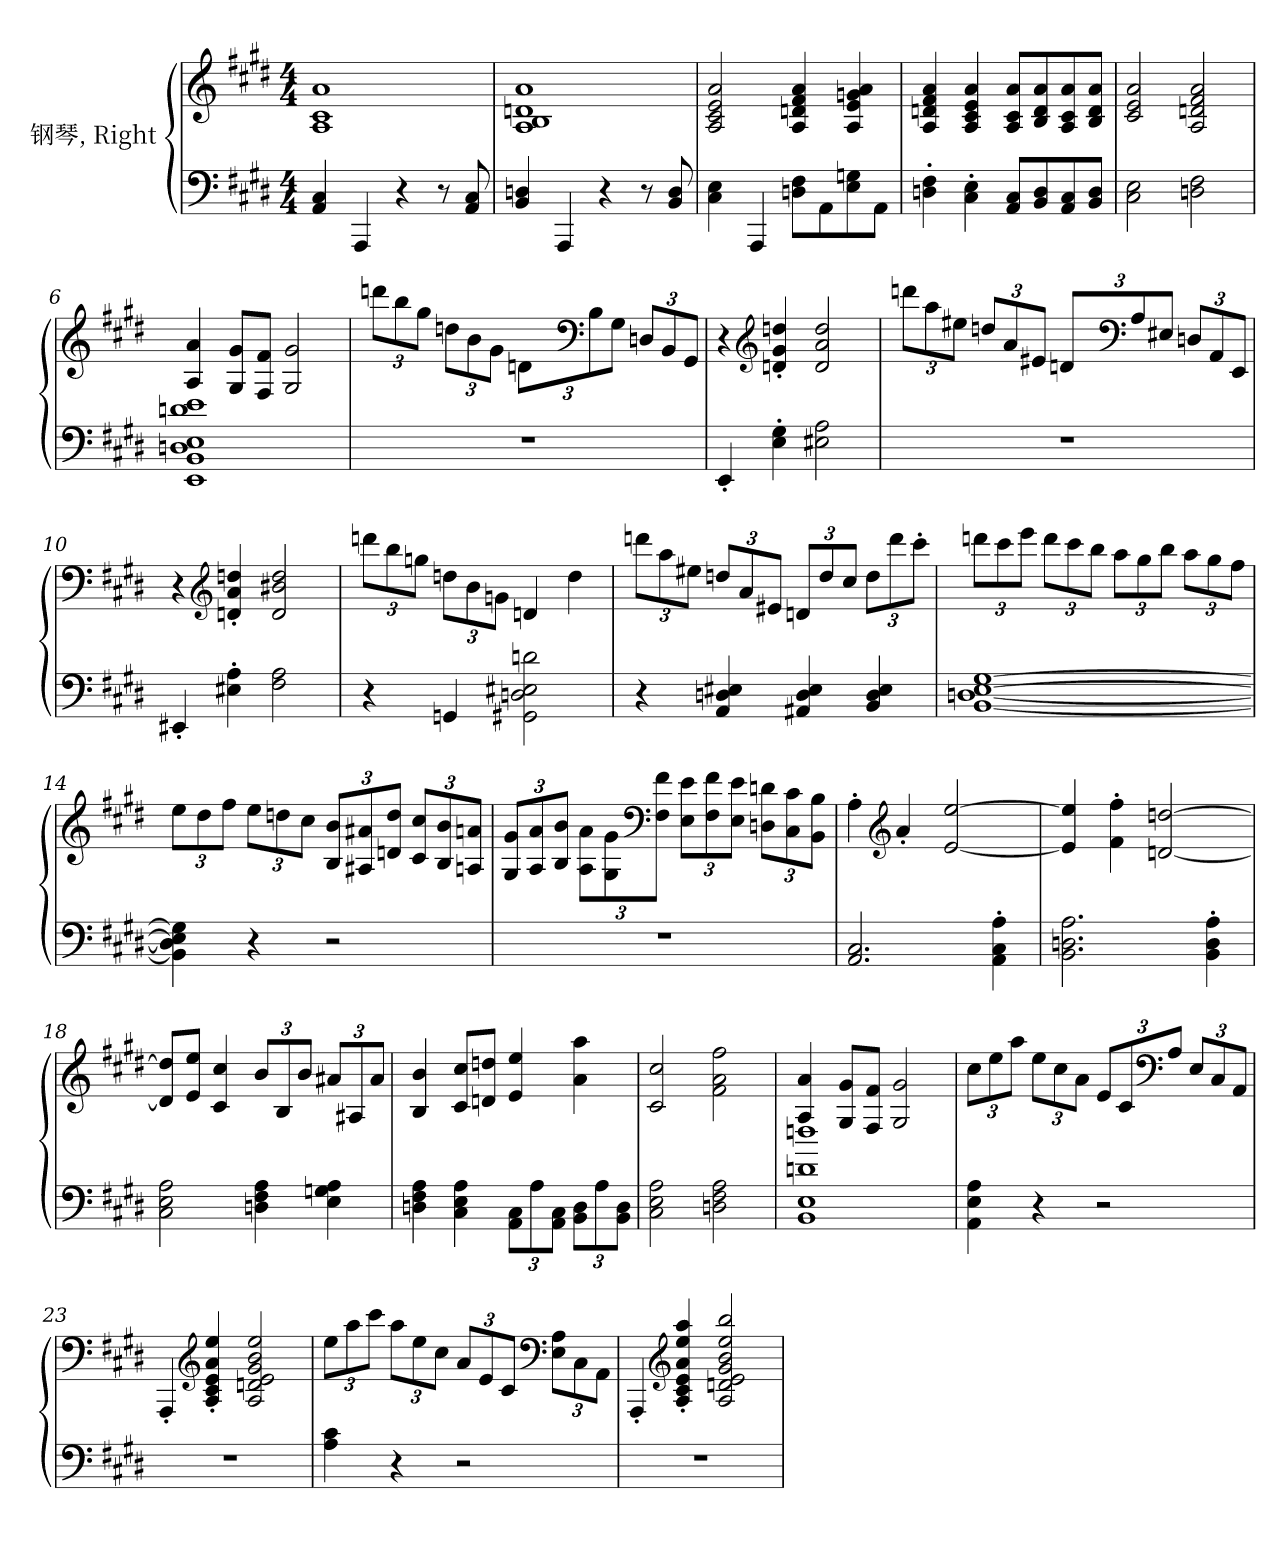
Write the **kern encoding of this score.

**kern	**kern
*part1	*part1
*staff2	*staff1
*I"钢琴, Right	*
*clefF4	*clefG2
*k[f#c#g#d#]	*k[f#c#g#d#]
*M4/4	*M4/4
*MM130	*MM130
=1	=1
4AA/ 4C#/	1A 1c# 1a
4AAA/	.
4r	.
8r	.
8AA/ 8C#/	.
=2	=2
4BB/ 4Dn/	1A 1B 1dn 1a
4AAA/	.
4r	.
8r	.
8BB/ 8D/	.
=3	=3
4C#\ 4E\	2A/ 2c#/ 2e/ 2a/
4AAA/	.
8Dn\ 8F#\L	4A/ 4dn/ 4f#/ 4a/
8AA\	.
8E\ 8Gn\	4A/ 4e/ 4gn/ 4a/
8AA\J	.
=4	=4
*	*MM134
4Dn\' 4F#\'	4A/ 4dn/ 4f#/ 4a/
*	*MM131
4C#\' 4E\'	4A/ 4c#/ 4e/ 4a/
*	*MM125
8AA/ 8C#/L	8A/ 8c#/ 8a/L
8BB/ 8D/	8B/ 8d/ 8a/
*	*MM120
8AA/ 8C#/	8A/ 8c#/ 8a/
8BB/ 8D/J	8B/ 8d/ 8a/J
=5	=5
2C#\ 2E\	2c#/ 2e/ 2a/
2Dn\ 2F#\	2A/ 2dn/ 2f#/ 2a/
=6	=6
1EE 1BB 1Dn 1E 1dn 1e	4A/ 4a/
.	8G#/ 8g#/L
.	8F#/ 8f#/J
.	2G#/ 2g#/
!!LO:LB:g=z
=7	=7
*	*Xbrackettup
*	*MM80
1r	12dddn\L
.	12bb\
.	12gg#\J
.	12ddn\L
.	12b\
.	12g#\J
.	12dn\L
*	*clefF4
.	12B\
.	12G#\J
.	12Dn/L
*	*MM130
.	12BB/
.	12GG#/J
=8	=8
*	*MM134
4EE'/	4r
*	*clefG2
4E\' 4G#\'	4dn/' 4g#/' 4ddn/'
*	*MM130
2E#X\ 2A\	2d/ 2a/ 2dd/
=9	=9
*	*MM116
1r	12dddn\L
.	12aa\
.	12ee#X\J
.	12ddn/L
.	12a/
.	12e#X/J
.	12dn/L
*	*clefF4
.	12A/
.	12E#X/J
.	12Dn/L
*	*MM130
.	12AA/
.	12EE/J
!!LO:LB:g=z
=10	=10
*	*MM134
4EE#X'/	4r
*	*clefG2
4E#X\' 4A\'	4dn/' 4a/' 4ddn/'
*	*MM130
2F#\ 2A\	2d/ 2b#X/ 2dd/
=11	=11
4r	12dddn\L
.	12bb\
.	12ggn\J
4GGn/	12ddn\L
.	12b\
.	12gn\J
2GG#X\ 2Dn\ 2E#X\ 2dn\	4dn/
.	4dd\
=12	=12
*	*MM133
4r	12dddn\L
.	12aa\
.	12ee#X\J
*	*MM134
4AA/ 4Dn/ 4E#X/	12ddn/L
.	12a/
.	12e#X/J
4AA#X/ 4D/ 4E#/	12dn/L
.	12dd/
.	12cc#/J
*	*MM137
4BB/ 4D/ 4E#/	12dd\L
.	12ddd\
.	12ccc#'\J
!!LO:LB:g=z
=13	=13
[1BB [1Dn [1E [1G#	12dddn\L
.	12ccc#\
.	12eee\J
.	12ddd\L
.	12ccc#\
.	12bb\J
*	*MM138
.	12aa\L
.	12gg#\
.	12bb\J
.	12aa\L
.	12gg#\
.	12ff#\J
=14	=14
*	*MM134
4BB\] 4D\] 4E\] 4G#\]	12ee\L
.	12dd#\
.	12ff#\J
4r	12ee\L
.	12ddn\
.	12cc#\J
2r	12B/ 12b/L
.	12A#X/ 12a#X/
.	12dn/ 12dd/J
.	12c#/ 12cc#/L
.	12B/ 12b/
.	12An/ 12an/J
!!LO:LB:g=z
=15	=15
1r	12G#/ 12g#/L
.	12A/ 12a/
.	12B/ 12b/J
.	12A\ 12a\L
.	12G#\ 12g#\
*	*clefF4
.	12F#\ 12f#\J
.	12E\ 12e\L
.	12F#\ 12f#\
.	12E\ 12e\J
.	12Dn\ 12dn\L
.	12C#\ 12c#\
.	12BB\ 12B\J
=16	=16
*	*MM122
2.AA/ 2.C#/	4A'\
*	*clefG2
.	4a'/
*	*MM129
.	[2e/ [2ee/
4AA\' 4C#\' 4A\'	.
=17	=17
2.BB\ 2.Dn\ 2.A\	4e/] 4ee/]
.	4f#\' 4ff#\'
*	*MM130
.	[2dn/ [2ddn/
4BB\' 4D\' 4A\'	.
=18	=18
2C#\ 2E\ 2A\	8d/] 8dd/]L
.	8e/ 8ee/J
.	4c#/ 4cc#/
*	*MM132
4Dn\ 4F#\ 4A\	12b/L
.	12B/
.	12b/J
4E\ 4Gn\ 4A\	12a#X/L
*	*MM134
.	12A#X/
.	12a#/J
!!LO:LB:g=z
=19	=19
4Dn\ 4F#\ 4A\	4B/ 4b/
4C#\ 4E\ 4A\	8c#/ 8cc#/L
.	8dn/ 8ddn/J
*Xbrackettup	*
12AA\ 12C#\L	4e/ 4ee/
12A\	.
12AA\ 12C#\J	.
*	*MM134
12BB\ 12D\L	4a\ 4aa\
12A\	.
12BB\ 12D\J	.
=20	=20
*	*MM110
2C#\ 2E\ 2A\	2c#/ 2cc#/
2Dn\ 2F#\ 2A\	2f#\ 2a\ 2ff#\
=21	=21
1BB 1E 1dn 1ddn	4A/ 4a/
.	8G#/ 8g#/L
.	8F#/ 8f#/J
.	2G#/ 2g#/
=22	=22
*	*MM130
4AA\ 4E\ 4A\	12cc#\L
.	12ee\
.	12aa\J
4r	12ee\L
.	12cc#\
*	*MM133
.	12a\J
2r	12e/L
.	12c#/
*	*clefF4
.	12A/J
.	12E/L
.	12C#/
.	12AA/J
=23	=23
1r	4AAA'/
*	*clefG2
.	4A/' 4c#/' 4e/' 4a/' 4ee/'
*	*MM130
.	2A/ 2dn/ 2e/ 2g#/ 2b/ 2ee/
!!LO:PB:g=z
=24	=24
4A\ 4c#\	12ee\L
.	12aa\
.	12ccc#\J
4r	12aa\L
.	12ee\
*	*MM133
.	12cc#\J
2r	12a/L
.	12e/
.	12c#/J
*	*clefF4
.	12E\ 12A\L
.	12C#\
.	12AA\J
=25	=25
1r	4AAA'/
*	*clefG2
.	4A/' 4c#/' 4e/' 4a/' 4ee/' 4aa/'
*	*MM130
.	2A/ 2dn/ 2e/ 2g#/ 2b/ 2ee/ 2bb/
=	=
*-	*-
